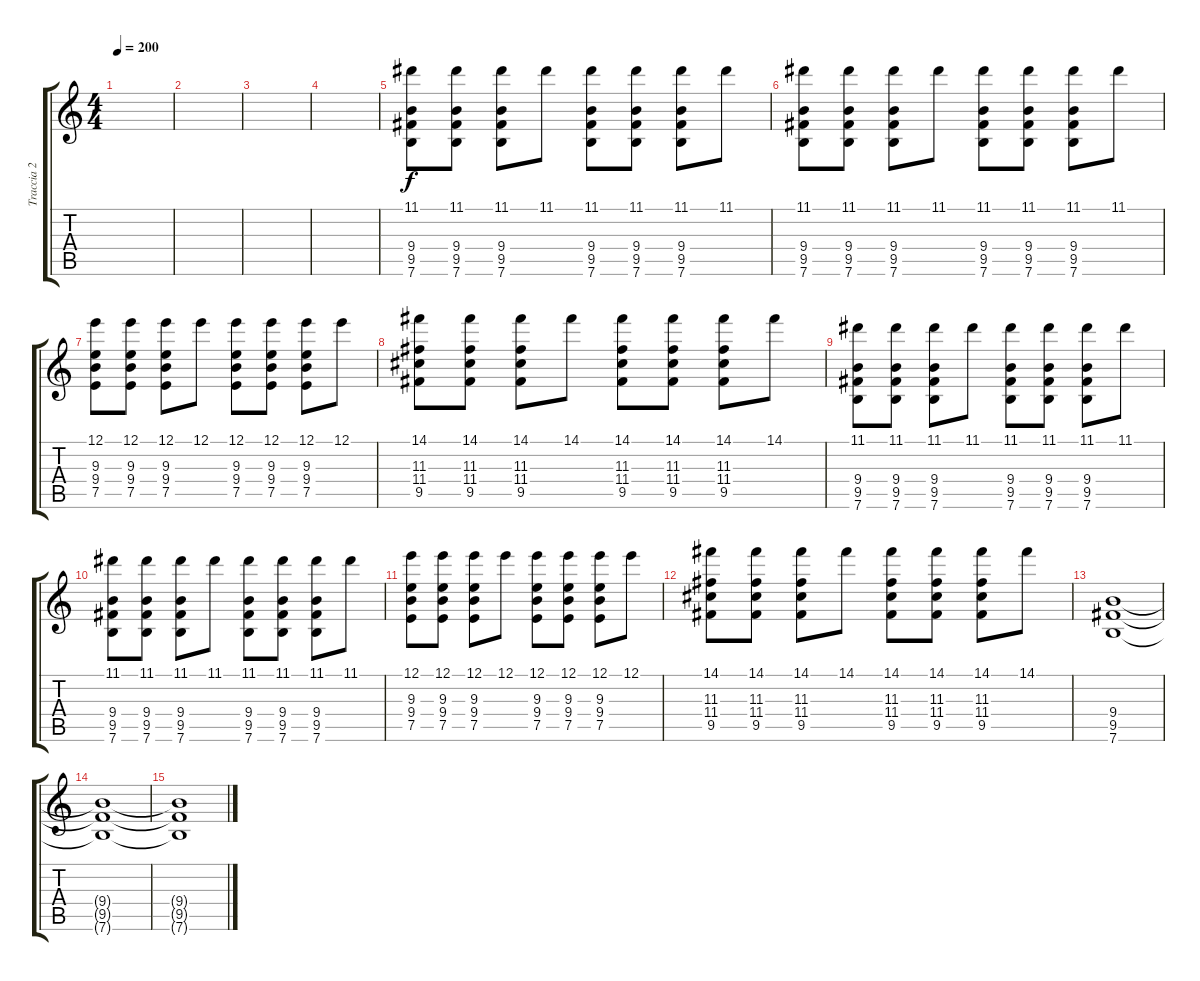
\track ("Traccia 2" "Traccia 2") {instrument overdrivenguitar}
\staff {score tabs}
\tuning (E4 B3 G3 D3 A2 E2) {hide}
\ts (4 4)
\tempo 200
\clef g2
\ks c
|
|
|
|
(11.1 9.4 9.5 7.6).8{volume 12} (11.1 9.4 9.5 7.6).8 (11.1 9.4 9.5 7.6).8 11.1.8 (11.1 9.4 9.5 7.6).8 (11.1 9.4 9.5 7.6).8 (11.1 9.4 9.5 7.6).8 11.1.8 |
(11.1 9.4 9.5 7.6).8 (11.1 9.4 9.5 7.6).8 (11.1 9.4 9.5 7.6).8 11.1.8 (11.1 9.4 9.5 7.6).8 (11.1 9.4 9.5 7.6).8 (11.1 9.4 9.5 7.6).8 11.1.8 |
(12.1 9.3 9.4 7.5).8 (12.1 9.3 9.4 7.5).8 (12.1 9.3 9.4 7.5).8 12.1.8 (12.1 9.3 9.4 7.5).8 (12.1 9.3 9.4 7.5).8 (12.1 9.3 9.4 7.5).8 12.1.8 |
(14.1 11.3 11.4 9.5).8 (14.1 11.3 11.4 9.5).8 (14.1 11.3 11.4 9.5).8 14.1.8 (14.1 11.3 11.4 9.5).8 (14.1 11.3 11.4 9.5).8 (14.1 11.3 11.4 9.5).8 14.1.8 |
(11.1 9.4 9.5 7.6).8{volume 12} (11.1 9.4 9.5 7.6).8 (11.1 9.4 9.5 7.6).8 11.1.8 (11.1 9.4 9.5 7.6).8 (11.1 9.4 9.5 7.6).8 (11.1 9.4 9.5 7.6).8 11.1.8 |
(11.1 9.4 9.5 7.6).8 (11.1 9.4 9.5 7.6).8 (11.1 9.4 9.5 7.6).8 11.1.8 (11.1 9.4 9.5 7.6).8 (11.1 9.4 9.5 7.6).8 (11.1 9.4 9.5 7.6).8 11.1.8 |
(12.1 9.3 9.4 7.5).8 (12.1 9.3 9.4 7.5).8 (12.1 9.3 9.4 7.5).8 12.1.8 (12.1 9.3 9.4 7.5).8 (12.1 9.3 9.4 7.5).8 (12.1 9.3 9.4 7.5).8 12.1.8 |
(14.1 11.3 11.4 9.5).8 (14.1 11.3 11.4 9.5).8 (14.1 11.3 11.4 9.5).8 14.1.8 (14.1 11.3 11.4 9.5).8 (14.1 11.3 11.4 9.5).8 (14.1 11.3 11.4 9.5).8 14.1.8 |
(9.4 9.5 7.6).1 |
(9.4{t} 9.5{t} 7.6{t}).1{volume 11} |
(9.4{t} 9.5{t} 7.6{t}).1{volume 9}
